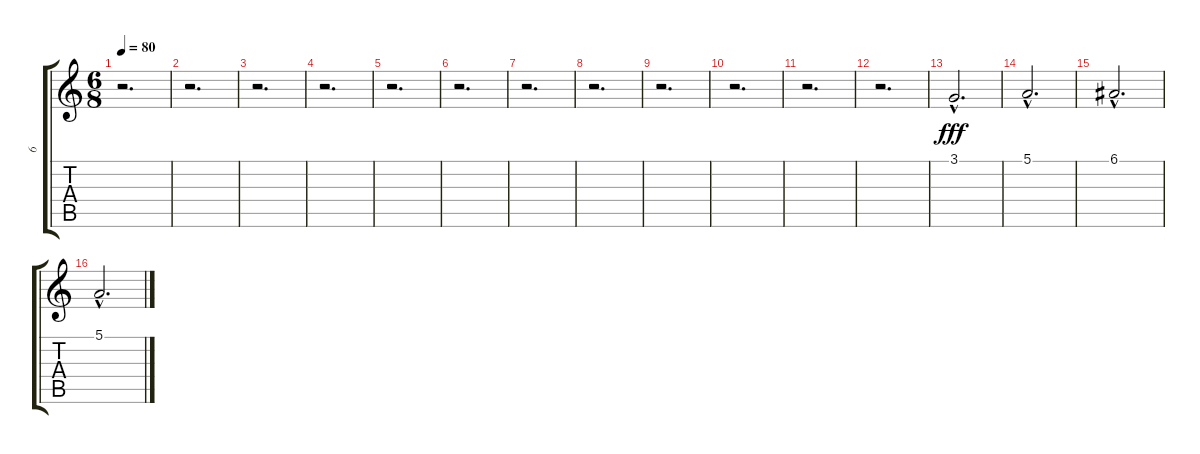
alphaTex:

\track ("6" "6") {instrument recorder}
\staff {score tabs}
\tuning (E4 B3 G3 D3 A2 E2) {hide}
\ts (6 8)
\tempo 80
\clef g2
\ks c
r.2{d dy fff} |
r.2{d} |
r.2{d} |
r.2{d} |
r.2{d} |
r.2{d} |
r.2{d} |
r.2{d} |
r.2{d} |
r.2{d} |
r.2{d} |
r.2{d} |
3.1{hac}.2{d} |
5.1{hac}.2{d} |
6.1{hac}.2{d} |
5.1{hac}.2{d}
